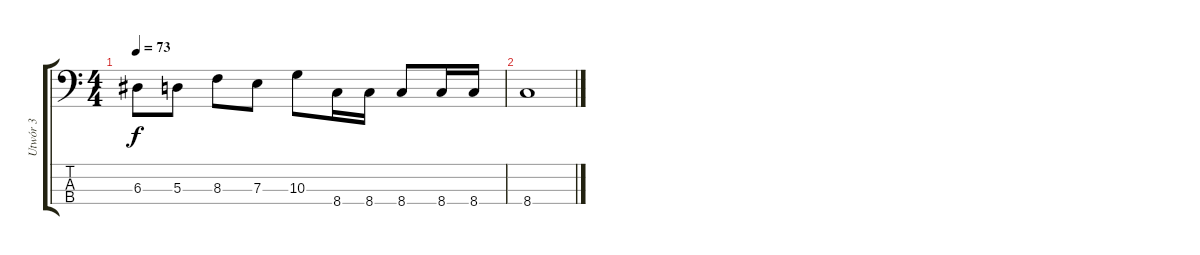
\track ("Utwór 3" "Utwór 3") {instrument electricbassfinger}
\staff {score tabs}
\tuning (G2 D2 A1 E1) {hide}
\ts (4 4)
\tempo 73
\clef f4
\ks c
6.3.8{dy f} 5.3.8 8.3.8 7.3.8 10.3.8 8.4.16 8.4.16 8.4.8 8.4.16 8.4.16 |
8.4.1
